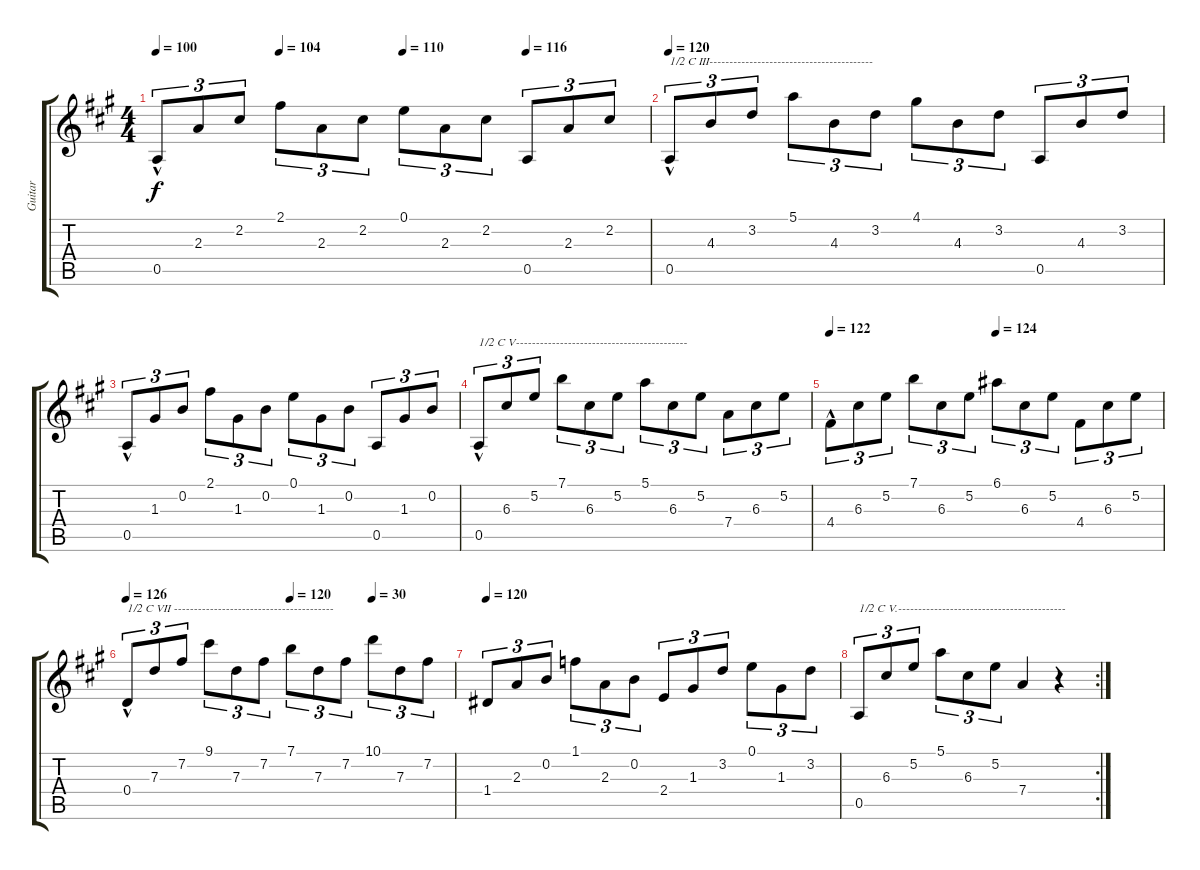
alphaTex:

\track ("Guitar" "Guitar") {instrument acousticguitarnylon}
\staff {score tabs}
\tuning (E4 B3 G3 D3 A2 E2) {hide}
\ts (4 4)
\tempo 100
\tempo (104 0.25)
\tempo (110 0.5)
\tempo (116 0.75)
\clef g2
\ks a
0.5{hac}.8{tu (3 2) dy f} 2.3.8{tu (3 2)} 2.2.8{tu (3 2)} 2.1.8{tu (3 2)} 2.3.8{tu (3 2)} 2.2.8{tu (3 2)} 0.1.8{tu (3 2)} 2.3.8{tu (3 2)} 2.2.8{tu (3 2)} 0.5.8{tu (3 2)} 2.3.8{tu (3 2)} 2.2.8{tu (3 2)} |
\tempo 120
0.5{hac}.8{tu (3 2) txt "1/2 C III-----------------------------------------"} 4.3.8{tu (3 2)} 3.2.8{tu (3 2)} 5.1.8{tu (3 2)} 4.3.8{tu (3 2)} 3.2.8{tu (3 2)} 4.1.8{tu (3 2)} 4.3.8{tu (3 2)} 3.2.8{tu (3 2)} 0.5.8{tu (3 2)} 4.3.8{tu (3 2)} 3.2.8{tu (3 2)} |
0.5{hac}.8{tu (3 2)} 1.3.8{tu (3 2)} 0.2.8{tu (3 2)} 2.1.8{tu (3 2)} 1.3.8{tu (3 2)} 0.2.8{tu (3 2)} 0.1.8{tu (3 2)} 1.3.8{tu (3 2)} 0.2.8{tu (3 2)} 0.5.8{tu (3 2)} 1.3.8{tu (3 2)} 0.2.8{tu (3 2)} |
0.5{hac}.8{tu (3 2) txt "1/2 C V-------------------------------------------"} 6.3.8{tu (3 2)} 5.2.8{tu (3 2)} 7.1.8{tu (3 2)} 6.3.8{tu (3 2)} 5.2.8{tu (3 2)} 5.1.8{tu (3 2)} 6.3.8{tu (3 2)} 5.2.8{tu (3 2)} 7.4.8{tu (3 2)} 6.3.8{tu (3 2)} 5.2.8{tu (3 2)} |
\tempo 122
\tempo (124 0.5)
4.4{hac}.8{tu (3 2)} 6.3.8{tu (3 2)} 5.2.8{tu (3 2)} 7.1.8{tu (3 2)} 6.3.8{tu (3 2)} 5.2.8{tu (3 2)} 6.1.8{tu (3 2)} 6.3.8{tu (3 2)} 5.2.8{tu (3 2)} 4.4.8{tu (3 2)} 6.3.8{tu (3 2)} 5.2.8{tu (3 2)} |
\tempo 126
\tempo (120 0.5)
\tempo (30 0.75)
0.4{hac}.8{tu (3 2) txt "1/2 C VII ----------------------------------------"} 7.3.8{tu (3 2)} 7.2.8{tu (3 2)} 9.1.8{tu (3 2)} 7.3.8{tu (3 2)} 7.2.8{tu (3 2)} 7.1.8{tu (3 2)} 7.3.8{tu (3 2)} 7.2.8{tu (3 2)} 10.1.8{tu (3 2)} 7.3.8{tu (3 2)} 7.2.8{tu (3 2)} |
\tempo 120
1.4.8{tu (3 2)} 2.3.8{tu (3 2)} 0.2.8{tu (3 2)} 1.1.8{tu (3 2)} 2.3.8{tu (3 2)} 0.2.8{tu (3 2)} 2.4.8{tu (3 2)} 1.3.8{tu (3 2)} 3.2.8{tu (3 2)} 0.1.8{tu (3 2)} 1.3.8{tu (3 2)} 3.2.8{tu (3 2)} |
\rc 2
0.5.8{tu (3 2) txt "1/2 C V.------------------------------------------"} 6.3.8{tu (3 2)} 5.2.8{tu (3 2)} 5.1.8{tu (3 2)} 6.3.8{tu (3 2)} 5.2.8{tu (3 2)} 7.4.4 r.4
